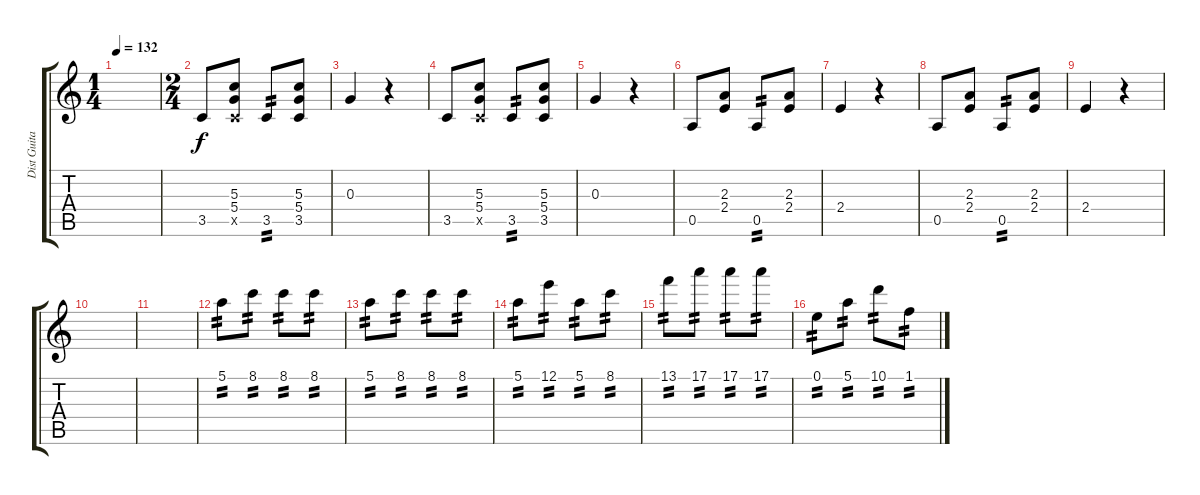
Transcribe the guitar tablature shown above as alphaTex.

\track ("Dist Guitar" "Dist Guita") {instrument overdrivenguitar}
\staff {score tabs}
\tuning (E4 B3 G3 D3 A2 E2) {hide}
\ts (1 4)
\tempo 132
\clef g2
\ks c
|
\ts (2 4)
3.5.8 (5.3 5.4 3.5{x}).8 3.5.8{tp 2} (5.3 5.4 3.5).8 |
0.3.4 r.4 |
3.5.8 (5.3 5.4 3.5{x}).8 3.5.8{tp 2} (5.3 5.4 3.5).8 |
0.3.4 r.4 |
0.5.8 (2.3 2.4).8 0.5.8{tp 2} (2.3 2.4).8 |
2.4.4 r.4 |
0.5.8 (2.3 2.4).8 0.5.8{tp 2} (2.3 2.4).8 |
2.4.4 r.4 |
|
|
5.1.8{tp 2 volume 9 instrument tremolostrings} 8.1.8{tp 2} 8.1.8{tp 2} 8.1.8{tp 2} |
5.1.8{tp 2} 8.1.8{tp 2} 8.1.8{tp 2} 8.1.8{tp 2} |
5.1.8{tp 2} 12.1.8{tp 2} 5.1.8{tp 2} 8.1.8{tp 2} |
13.1.8{tp 2} 17.1.8{tp 2} 17.1.8{tp 2} 17.1.8{tp 2} |
0.1.8{tp 2} 5.1.8{tp 2} 10.1.8{tp 2} 1.1.8{tp 2}
